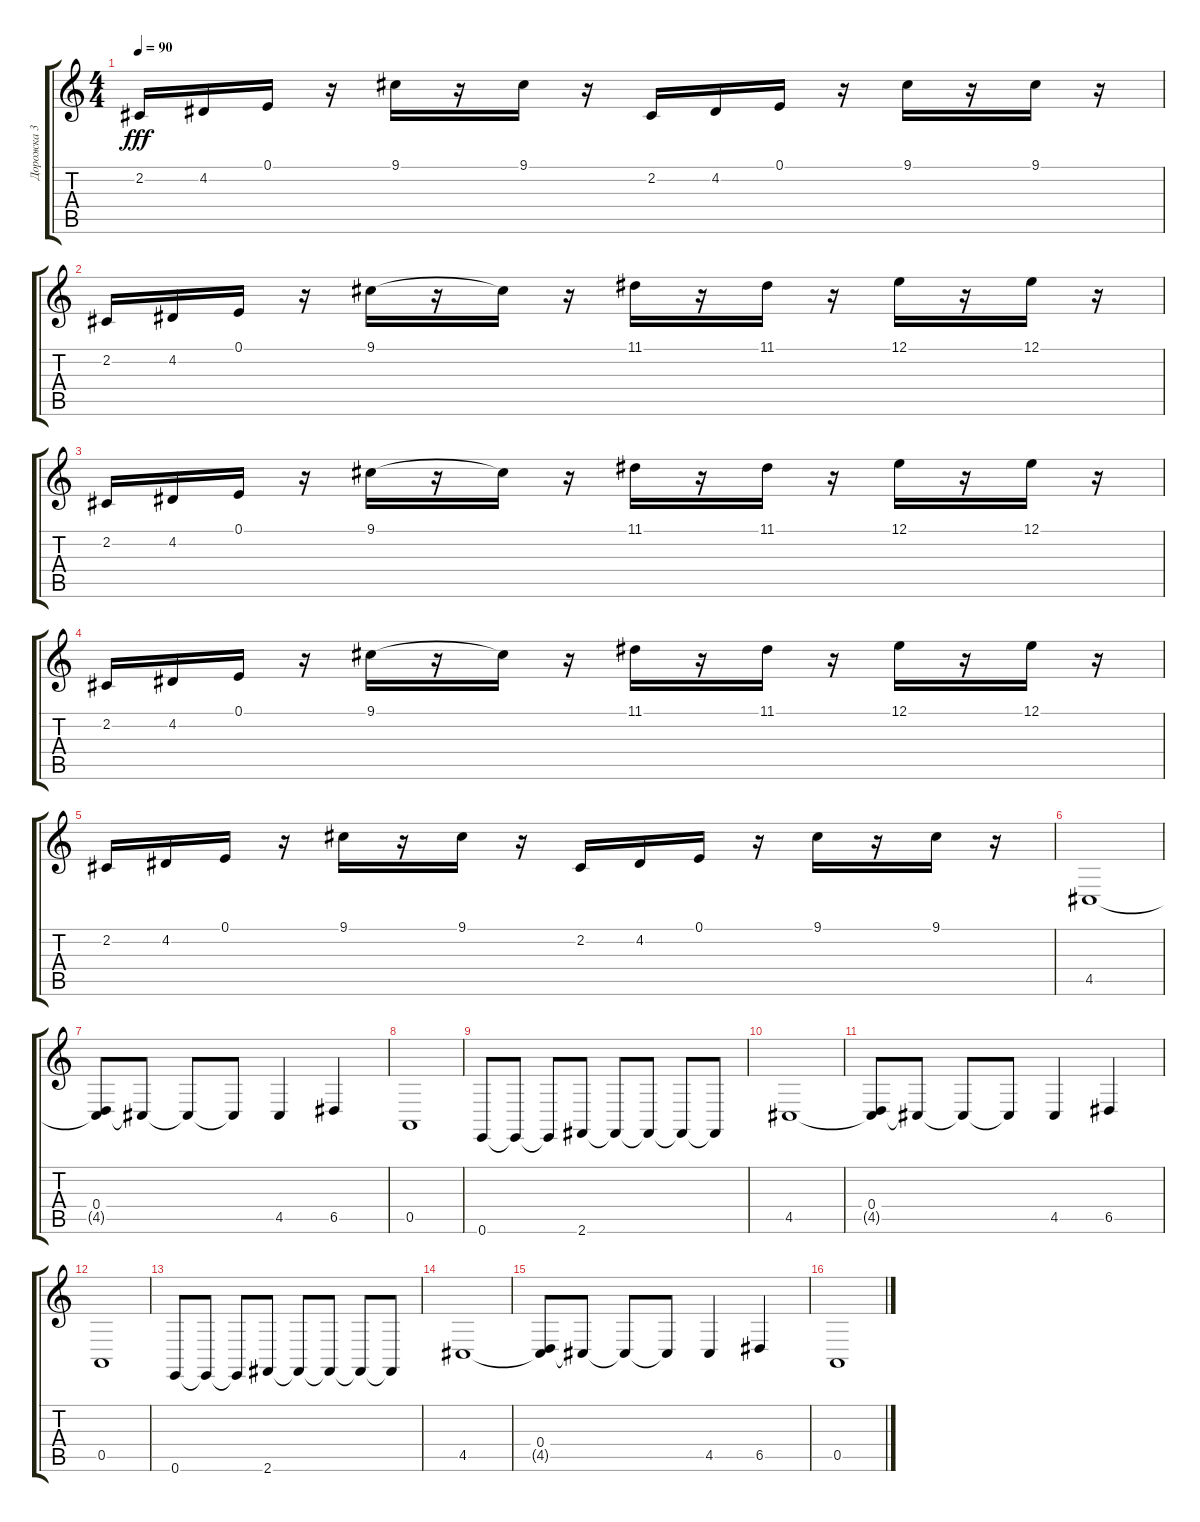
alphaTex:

\track ("Дорожка 3" "Дорожка 3") {instrument stringensemble1}
\staff {score tabs}
\tuning (E4 B3 G3 D3 A2 E2) {hide}
\ts (4 4)
\tempo 90
\clef g2
\ks c
2.2.16{dy fff} 4.2.16 0.1.16 r.16 9.1.16 r.16 9.1.16 r.16 2.2.16 4.2.16 0.1.16 r.16 9.1.16 r.16 9.1.16 r.16 |
2.2.16 4.2.16 0.1.16 r.16 9.1.16 r.16 9.1{t}.16 r.16 11.1.16 r.16 11.1.16 r.16 12.1.16 r.16 12.1.16 r.16 |
2.2.16 4.2.16 0.1.16 r.16 9.1.16 r.16 9.1{t}.16 r.16 11.1.16 r.16 11.1.16 r.16 12.1.16 r.16 12.1.16 r.16 |
2.2.16 4.2.16 0.1.16 r.16 9.1.16 r.16 9.1{t}.16 r.16 11.1.16 r.16 11.1.16 r.16 12.1.16 r.16 12.1.16 r.16 |
2.2.16 4.2.16 0.1.16 r.16 9.1.16 r.16 9.1.16 r.16 2.2.16 4.2.16 0.1.16 r.16 9.1.16 r.16 9.1.16 r.16 |
4.5.1{volume 10} |
(0.4 4.5{t}).8 4.5{t}.8 4.5{t}.8 4.5{t}.8 4.5.4 6.5.4 |
0.5.1 |
0.6.8 0.6{t}.8 0.6{t}.8 2.6.8 2.6{t}.8 2.6{t}.8 2.6{t}.8 2.6{t}.8 |
4.5.1 |
(0.4 4.5{t}).8 4.5{t}.8 4.5{t}.8 4.5{t}.8 4.5.4 6.5.4 |
0.5.1 |
0.6.8 0.6{t}.8 0.6{t}.8 2.6.8 2.6{t}.8 2.6{t}.8 2.6{t}.8 2.6{t}.8 |
4.5.1 |
(0.4 4.5{t}).8 4.5{t}.8 4.5{t}.8 4.5{t}.8 4.5.4 6.5.4 |
0.5.1
